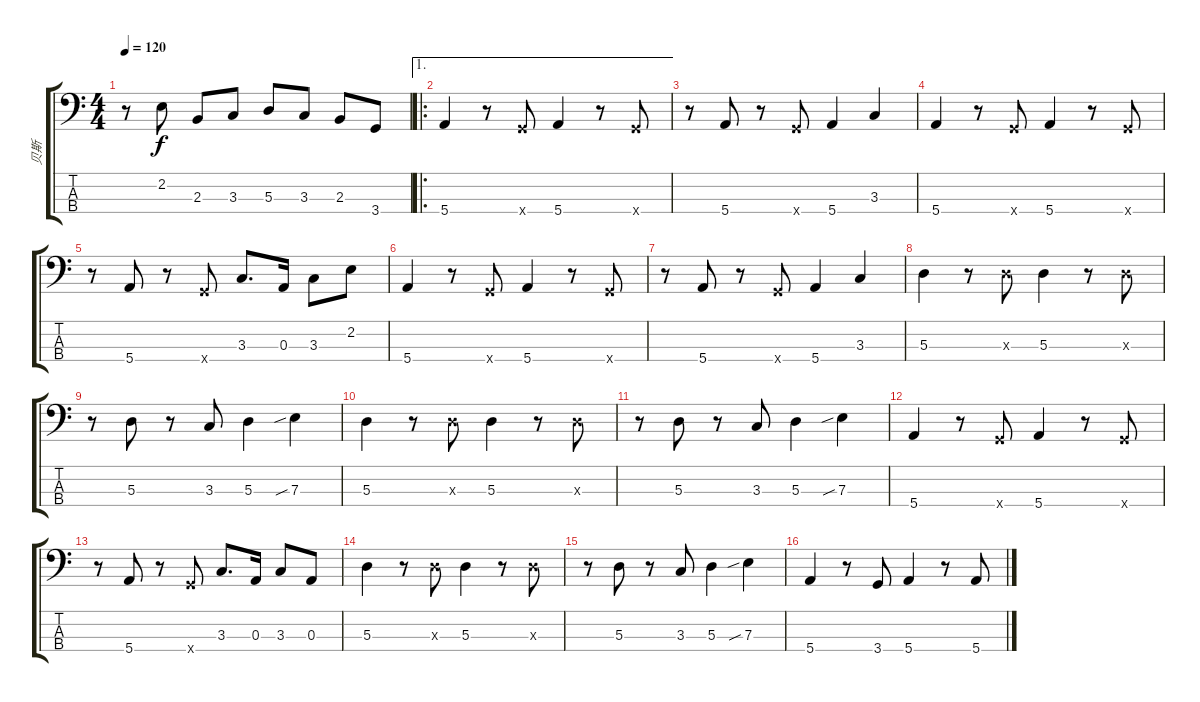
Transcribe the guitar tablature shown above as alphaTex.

\track ("贝斯" "贝斯") {instrument electricbassfinger}
\staff {score tabs}
\tuning (G2 D2 A1 E1) {hide}
\ts (4 4)
\tempo 120
\clef f4
\ks c
r.8{dy f} 2.2.8 2.3.8 3.3.8 5.3.8 3.3.8 2.3.8 3.4.8 |
\ae 1
\ro
5.4.4 r.8 3.4{x}.8 5.4.4 r.8 3.4{x}.8 |
r.8 5.4.8 r.8 3.4{x}.8 5.4.4 3.3.4 |
5.4.4 r.8 3.4{x}.8 5.4.4 r.8 3.4{x}.8 |
r.8 5.4.8 r.8 3.4{x}.8 3.3.8{d} 0.3.16 3.3.8 2.2.8 |
5.4.4 r.8 3.4{x}.8 5.4.4 r.8 3.4{x}.8 |
r.8 5.4.8 r.8 3.4{x}.8 5.4.4 3.3.4 |
5.3.4 r.8 5.3{x}.8 5.3.4 r.8 5.3{x}.8 |
r.8 5.3.8 r.8 3.3.8 5.3.4 7.3{sib}.4 |
5.3.4 r.8 5.3{x}.8 5.3.4 r.8 5.3{x}.8 |
r.8 5.3.8 r.8 3.3.8 5.3.4 7.3{sib}.4 |
5.4.4 r.8 3.4{x}.8 5.4.4 r.8 3.4{x}.8 |
r.8 5.4.8 r.8 3.4{x}.8 3.3.8{d} 0.3.16 3.3.8 0.3.8 |
5.3.4 r.8 5.3{x}.8 5.3.4 r.8 5.3{x}.8 |
r.8 5.3.8 r.8 3.3.8 5.3.4 7.3{sib}.4 |
5.4.4 r.8 3.4.8 5.4.4 r.8 5.4.8
